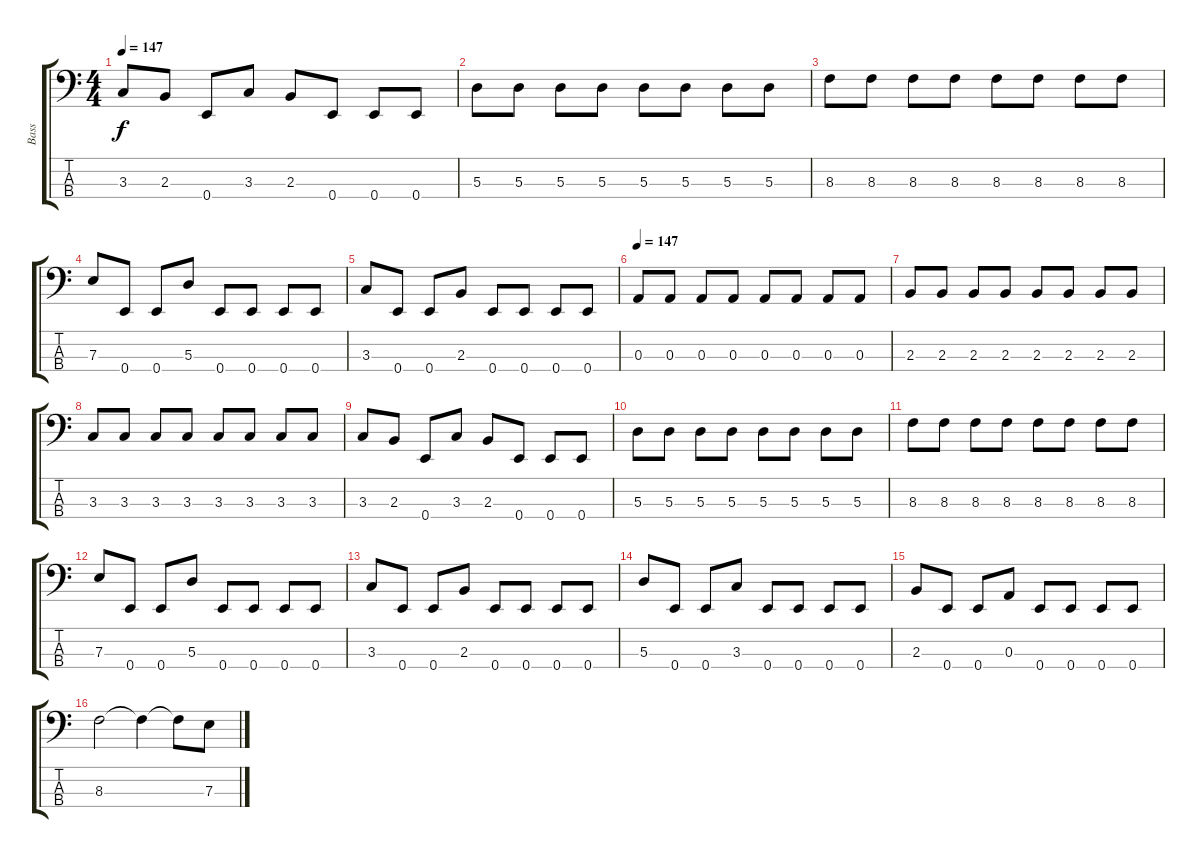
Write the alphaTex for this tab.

\track ("Bass" "Bass") {instrument electricbassfinger}
\staff {score tabs}
\tuning (G2 D2 A1 E1) {hide}
\ts (4 4)
\tempo 147
\clef f4
\ks c
3.3.8{dy f} 2.3.8 0.4.8 3.3.8 2.3.8 0.4.8 0.4.8 0.4.8 |
5.3.8 5.3.8 5.3.8 5.3.8 5.3.8 5.3.8 5.3.8 5.3.8 |
8.3.8 8.3.8 8.3.8 8.3.8 8.3.8 8.3.8 8.3.8 8.3.8 |
7.3.8 0.4.8 0.4.8 5.3.8 0.4.8 0.4.8 0.4.8 0.4.8 |
3.3.8 0.4.8 0.4.8 2.3.8 0.4.8 0.4.8 0.4.8 0.4.8 |
\tempo 147
0.3.8 0.3.8 0.3.8 0.3.8 0.3.8 0.3.8 0.3.8 0.3.8 |
2.3.8 2.3.8 2.3.8 2.3.8 2.3.8 2.3.8 2.3.8 2.3.8 |
3.3.8 3.3.8 3.3.8 3.3.8 3.3.8 3.3.8 3.3.8 3.3.8 |
3.3.8 2.3.8 0.4.8 3.3.8 2.3.8 0.4.8 0.4.8 0.4.8 |
5.3.8 5.3.8 5.3.8 5.3.8 5.3.8 5.3.8 5.3.8 5.3.8 |
8.3.8 8.3.8 8.3.8 8.3.8 8.3.8 8.3.8 8.3.8 8.3.8 |
7.3.8 0.4.8 0.4.8 5.3.8 0.4.8 0.4.8 0.4.8 0.4.8 |
3.3.8 0.4.8 0.4.8 2.3.8 0.4.8 0.4.8 0.4.8 0.4.8 |
5.3.8 0.4.8 0.4.8 3.3.8 0.4.8 0.4.8 0.4.8 0.4.8 |
2.3.8 0.4.8 0.4.8 0.3.8 0.4.8 0.4.8 0.4.8 0.4.8 |
8.3.2 8.3{t}.4 8.3{t}.8 7.3.8
